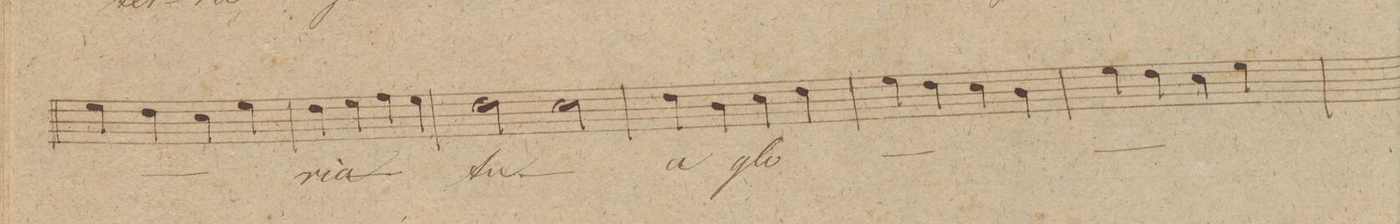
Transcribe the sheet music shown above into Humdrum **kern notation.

**kern	**text	**dynam
*I"Tenore.	*	*
*clefC4	*	*
*k[f#c#g#]	*	*
*met(c)	*	*
*M4/4	*	*
4d\	.	.
4c#\	.	.
4B\	.	.
4d\	.	.
=36	=36	=36
4c#\	-ri-	.
4d\	-a	.
4e\	.	.
4d\	.	.
=37	=37	=37
2c#\	tu-	.
2B\	.	.
=38	=38	=38
4c#\	-a	.
4A\	glo-	.
4B\	.	.
4c#\	.	.
=39	=39	=39
4d\	.	.
4c#\	.	.
4B\	.	.
4A\	.	.
=40	=40	=40
4d\	.	.
4c#\	.	.
4B\	.	.
4d\	.	.
=41	=41	=41
*-	*-	*-
